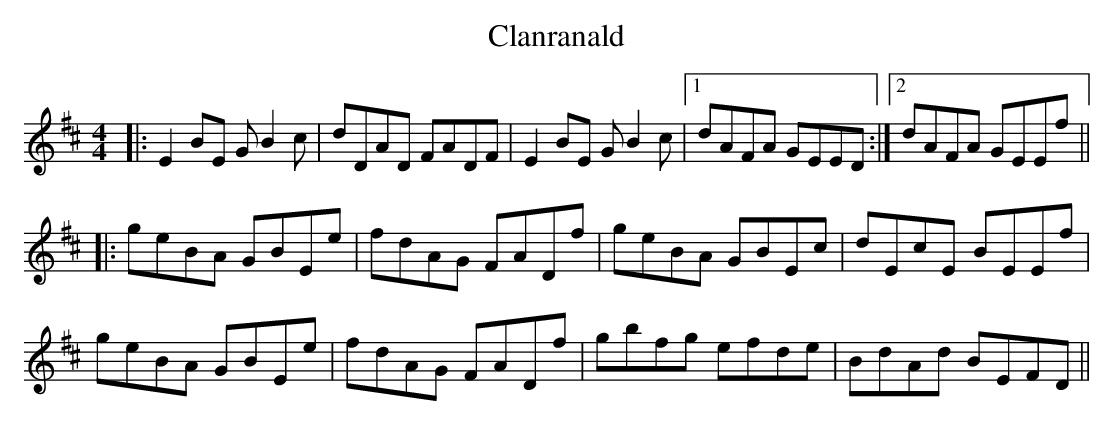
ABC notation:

X:1
T:Clanranald
M:4/4
L:1/8
K:Edor
|:E2 BE GB2c|dDAD FADF|E2 BE GB2c|1dAFA GEED:|2dAFA GEEf||
|:geBA GBEe|fdAG FADf|geBA GBEc|dEcE BEEf|
geBA GBEe|fdAG FADf|gbfg efde|BdAd BEFD||
